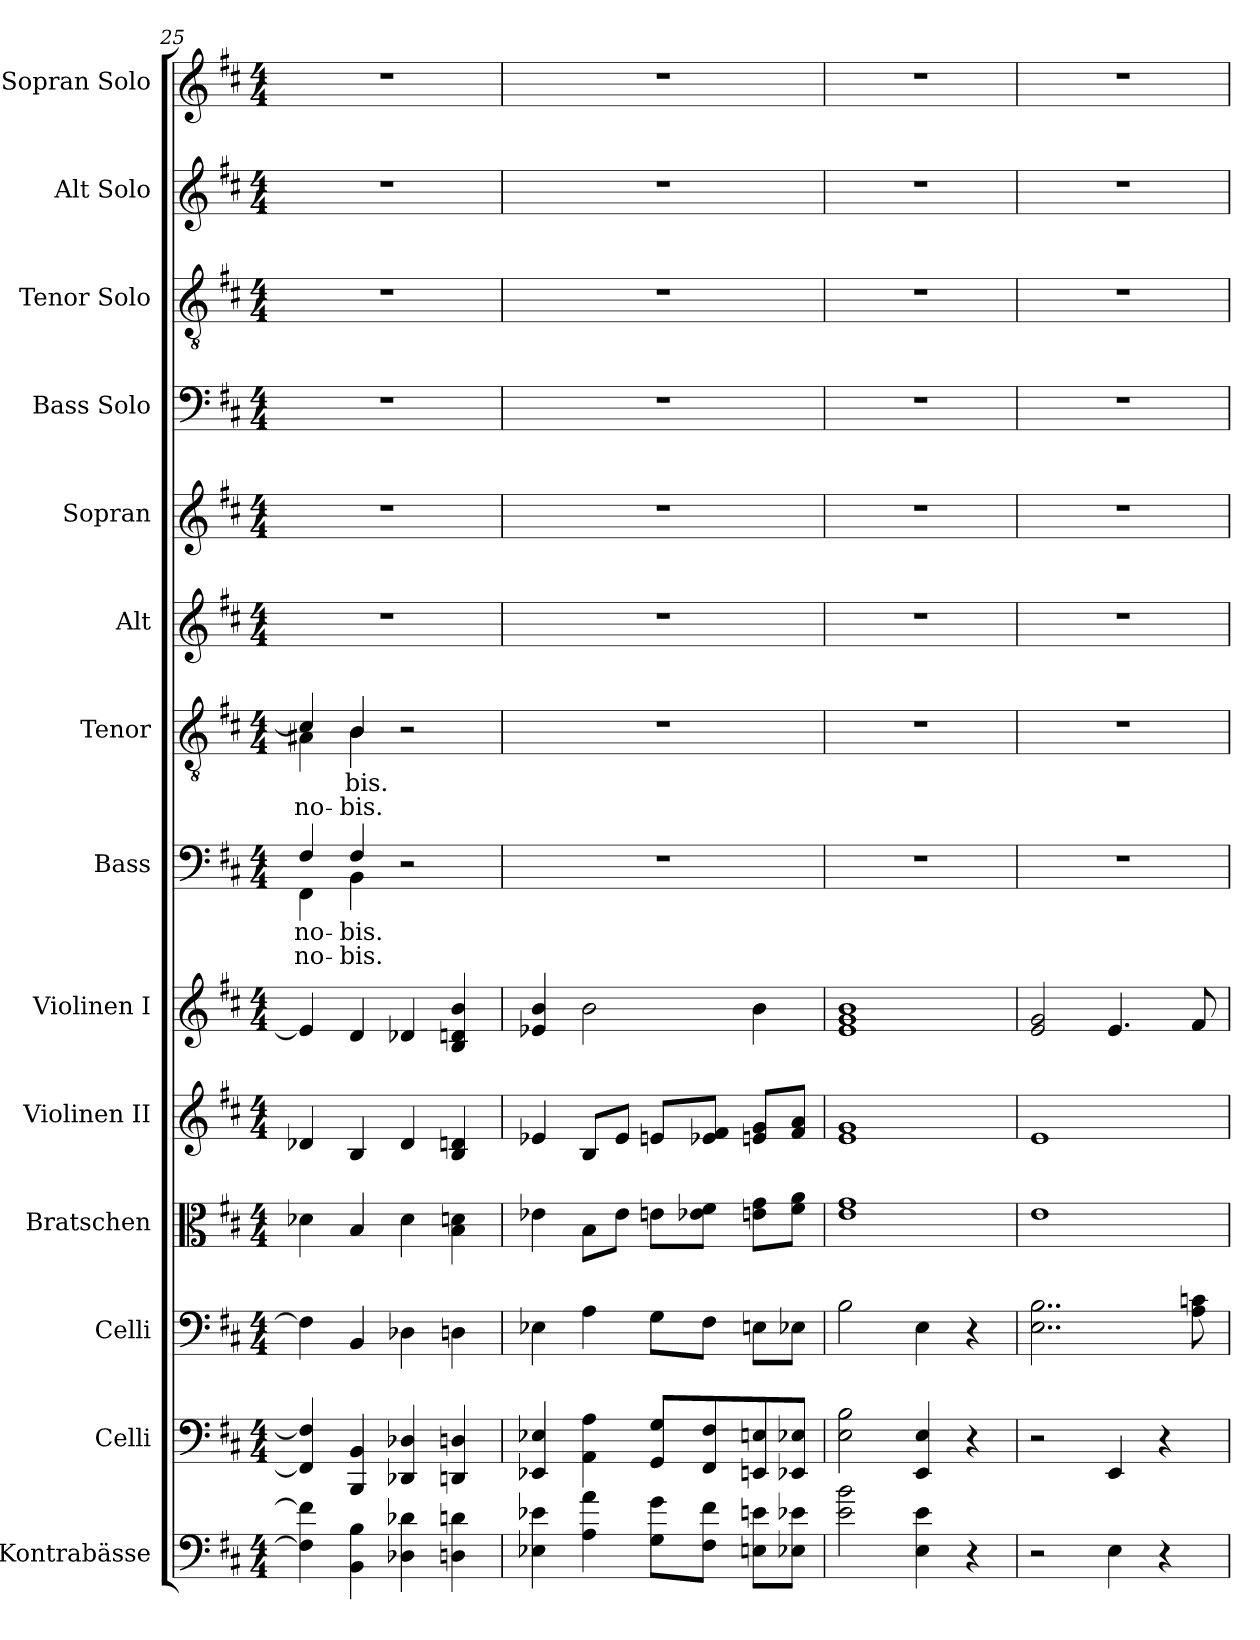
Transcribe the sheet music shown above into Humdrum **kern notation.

**kern	**kern	**kern	**kern	**kern	**kern	**kern	**text	**text	**kern	**text	**text	**kern	**kern	**kern	**kern	**kern	**kern
*part14	*part13	*part12	*part11	*part10	*part9	*part8	*part8	*part8	*part7	*part7	*part7	*part6	*part5	*part4	*part3	*part2	*part1
*staff14	*staff13	*staff12	*staff11	*staff10	*staff9	*staff8	*staff8	*staff8	*staff7	*staff7	*staff7	*staff6	*staff5	*staff4	*staff3	*staff2	*staff1
*I"Kontrabässe	*I"Celli	*I"Celli	*I"Bratschen	*I"Violinen II	*I"Violinen I	*I"Bass	*	*	*I"Tenor	*	*	*I"Alt	*I"Sopran	*I"Bass Solo	*I"Tenor Solo	*I"Alt Solo	*I"Sopran Solo
*	*I'Cl.	*	*	*	*I'Vl.	*I'B.	*	*	*I'T.	*	*	*I'A.	*I'S.	*I'B.S.	*I'T.S.	*I'A.S.	*I'S.S.
*clefF4	*clefF4	*clefF4	*clefC3	*clefG2	*clefG2	*clefF4	*	*	*clefGv2	*	*	*clefG2	*clefG2	*clefF4	*clefGv2	*clefG2	*clefG2
*ITrd7c12	*	*	*	*	*	*	*	*	*	*	*	*	*	*	*	*	*
*k[f#c#]	*k[f#c#]	*k[f#c#]	*k[f#c#]	*k[f#c#]	*k[f#c#]	*k[f#c#]	*	*	*k[f#c#]	*	*	*k[f#c#]	*k[f#c#]	*k[f#c#]	*k[f#c#]	*k[f#c#]	*k[f#c#]
*M4/4	*M4/4	*M4/4	*M4/4	*M4/4	*M4/4	*M4/4	*	*	*M4/4	*	*	*M4/4	*M4/4	*M4/4	*M4/4	*M4/4	*M4/4
=25	=25	=25	=25	=25	=25	=25	=25	=25	=25	=25	=25	=25	=25	=25	=25	=25	=25
!	!	!	!	!	!	!	!LO:LY:b	!LO:LY:a	!	!	!LO:LY:b	!	!	!	!	!	!
*	*	*	*	*	*	*^	*	*	*^	*	*	*	*	*	*	*	*
4FF#\] 4F#\]	4FF#/] 4F#/]	4F#\]	4d-X\	4d-X/	4e/]	4F#/	4FF#\	no-	-no-	4c#/]	4A#X\	.	-no-	1r	1r	1r	1r	1r	1r
!	!	!	!	!	!	!	!	!LO:LY:b	!LO:LY:a	!	!	!LO:LY:a	!LO:LY:b	!	!	!	!	!	!
4BBB\ 4BB\	4BBB/ 4BB/	4BB/	4B/	4B/	4d/	4F#/	4BB\	bis.	-bis.	4B/	4B\	bis.	bis.	.	.	.	.	.	.
4DD-X\ 4D-X\	4DD-X/ 4D-X/	4D-X\	4d-\	4d-/	4d-X/	2r	2ryy	.	.	2r	2ryy	.	.	.	.	.	.	.	.
4DDn\ 4Dn\	4DDn/ 4Dn/	4Dn\	4B\ 4dn\	4B/ 4dn/	4B/ 4dn/ 4b/	.	.	.	.	.	.	.	.	.	.	.	.	.	.
*	*	*	*	*	*	*v	*v	*	*	*	*	*	*	*	*	*	*	*	*
*	*	*	*	*	*	*	*	*	*v	*v	*	*	*	*	*	*	*	*
=26	=26	=26	=26	=26	=26	=26	=26	=26	=26	=26	=26	=26	=26	=26	=26	=26	=26
4EE-X\ 4E-X\	4EE-X/ 4E-X/	4E-X\	4e-X\	4e-X/	4e-X/ 4b/	1r	.	.	1r	.	.	1r	1r	1r	1r	1r	1r
4AA\ 4A\	4AA\ 4A\	4A\	8B\L	8B/L	2b\	.	.	.	.	.	.	.	.	.	.	.	.
.	.	.	8e-\J	8e-/J	.	.	.	.	.	.	.	.	.	.	.	.	.
8GG\ 8G\L	8GG/ 8G/L	8G\L	8en\L	8en/L	.	.	.	.	.	.	.	.	.	.	.	.	.
8FF#\ 8F#\J	8FF#/ 8F#/	8F#\J	8e-X\ 8f#\J	8e-X/ 8f#/J	.	.	.	.	.	.	.	.	.	.	.	.	.
8EEn\ 8En\L	8EEn/ 8En/	8En\L	8en\ 8g\L	8en/ 8g/L	4b\	.	.	.	.	.	.	.	.	.	.	.	.
8EE-X\ 8E-X\J	8EE-X/ 8E-X/J	8E-X\J	8f#\ 8a\J	8f#/ 8a/J	.	.	.	.	.	.	.	.	.	.	.	.	.
!!LO:LB:g=z
=27	=27	=27	=27	=27	=27	=27	=27	=27	=27	=27	=27	=27	=27	=27	=27	=27	=27
2E\ 2B\	2E\ 2B\	2B\	1e 1g	1e 1g	1e 1g 1b	1r	.	.	1r	.	.	1r	1r	1r	1r	1r	1r
4EE\ 4E\	4EE/ 4E/	4E\	.	.	.	.	.	.	.	.	.	.	.	.	.	.	.
4r	4r	4r	.	.	.	.	.	.	.	.	.	.	.	.	.	.	.
=28	=28	=28	=28	=28	=28	=28	=28	=28	=28	=28	=28	=28	=28	=28	=28	=28	=28
2r	2r	2..E\ 2..B\	1e	1e	2e/ 2g/	1r	.	.	1r	.	.	1r	1r	1r	1r	1r	1r
4EE\	4EE/	.	.	.	4.e/	.	.	.	.	.	.	.	.	.	.	.	.
4r	4r	.	.	.	.	.	.	.	.	.	.	.	.	.	.	.	.
.	.	8A\ 8cn\	.	.	8f#/	.	.	.	.	.	.	.	.	.	.	.	.
=	=	=	=	=	=	=	=	=	=	=	=	=	=	=	=	=	=
*-	*-	*-	*-	*-	*-	*-	*-	*-	*-	*-	*-	*-	*-	*-	*-	*-	*-
